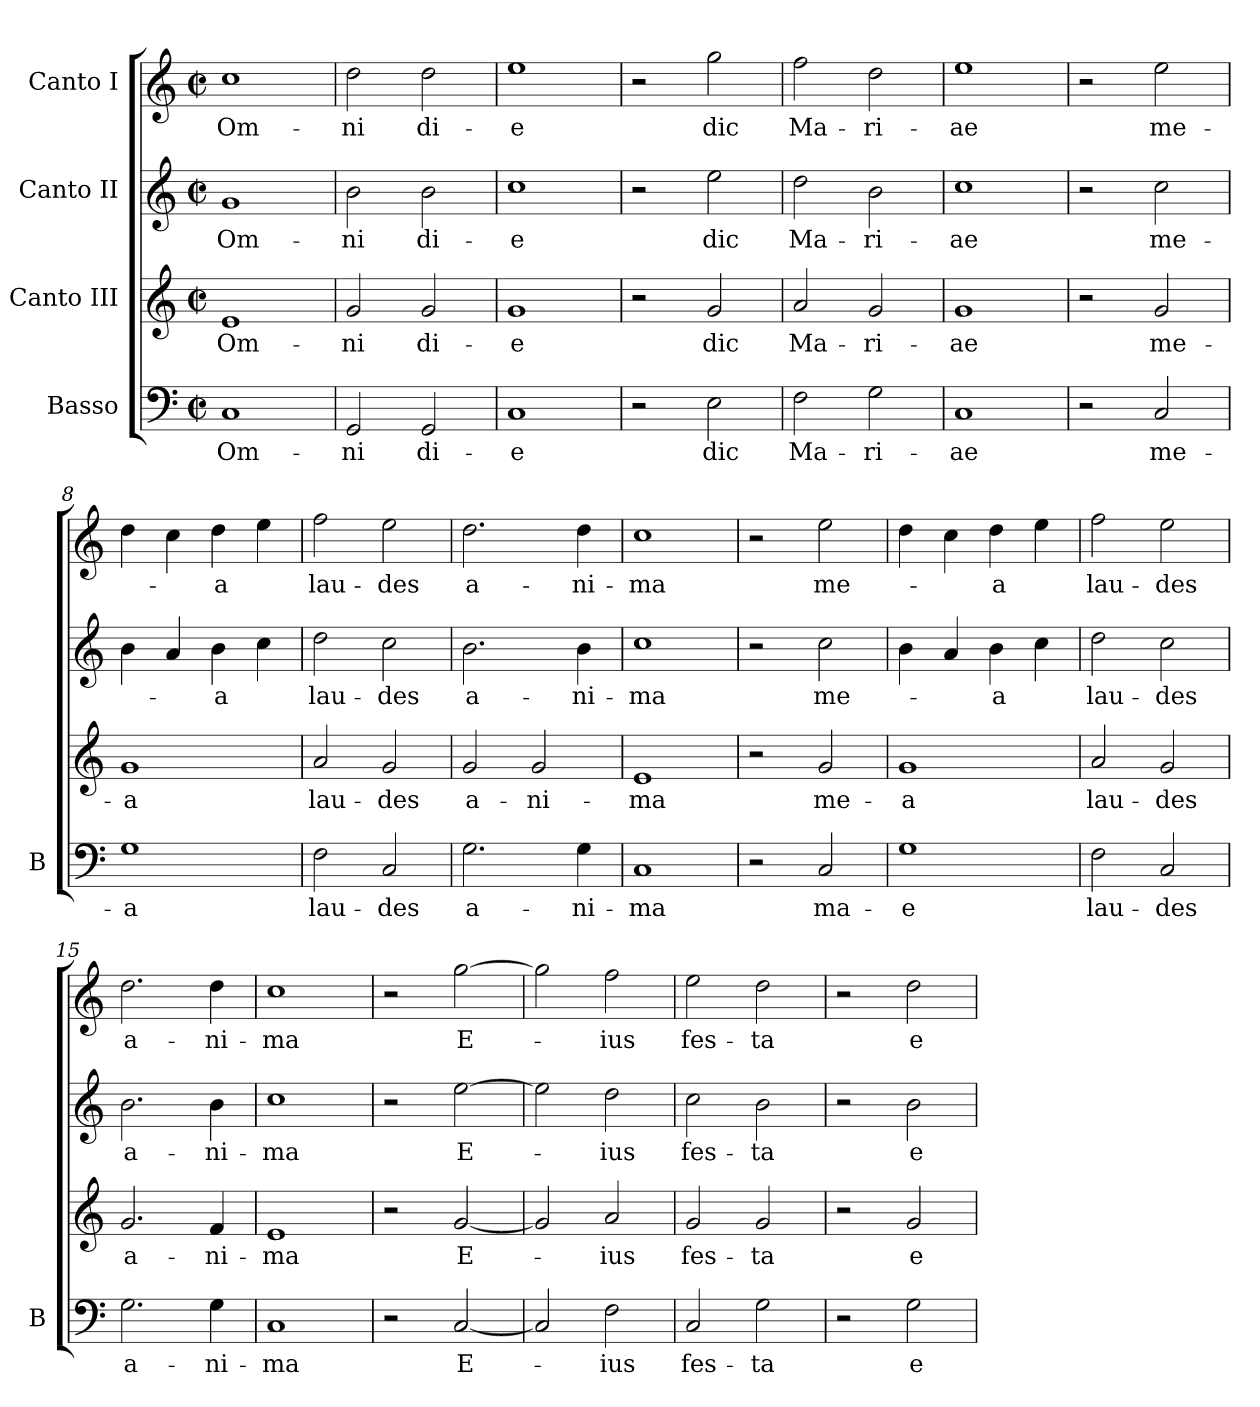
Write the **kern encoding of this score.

**kern	**text	**kern	**text	**kern	**text	**kern	**text
*part4	*part4	*part3	*part3	*part2	*part2	*part1	*part1
*staff4	*staff4	*staff3	*staff3	*staff2	*staff2	*staff1	*staff1
*I"Basso	*	*I"Canto III	*	*I"Canto II	*	*I"Canto I	*
*I'B	*	*	*	*	*	*	*
*clefF4	*	*clefG2	*	*clefG2	*	*clefG2	*
*k[]	*	*k[]	*	*k[]	*	*k[]	*
*M2/2	*	*M2/2	*	*M2/2	*	*M2/2	*
*met(c|)	*	*met(c|)	*	*met(c|)	*	*met(c|)	*
=1	=1	=1	=1	=1	=1	=1	=1
1C	Om-	1e	Om-	1g	Om-	1cc	Om-
=2	=2	=2	=2	=2	=2	=2	=2
2GG/	-ni	2g/	-ni	2b\	-ni	2dd\	-ni
2GG/	di-	2g/	di-	2b\	di-	2dd\	di-
=3	=3	=3	=3	=3	=3	=3	=3
1C	-e	1g	-e	1cc	-e	1ee	-e
=4	=4	=4	=4	=4	=4	=4	=4
2r	.	2r	.	2r	.	2r	.
2E\	dic	2g/	dic	2ee\	dic	2gg\	dic
=5	=5	=5	=5	=5	=5	=5	=5
2F\	Ma-	2a/	Ma-	2dd\	Ma-	2ff\	Ma-
2G\	-ri-	2g/	-ri-	2b\	-ri-	2dd\	-ri-
=6	=6	=6	=6	=6	=6	=6	=6
1C	-ae	1g	-ae	1cc	-ae	1ee	-ae
=7	=7	=7	=7	=7	=7	=7	=7
2r	.	2r	.	2r	.	2r	.
2C/	me-	2g/	me-	2cc\	me-	2ee\	me-
=8	=8	=8	=8	=8	=8	=8	=8
1G	-a	1g	-a	4b\	.	4dd\	.
.	.	.	.	4a/	.	4cc\	.
.	.	.	.	4b\	-a	4dd\	-a
.	.	.	.	4cc\	.	4ee\	.
=9	=9	=9	=9	=9	=9	=9	=9
2F\	lau-	2a/	lau-	2dd\	lau-	2ff\	lau-
2C/	-des	2g/	-des	2cc\	-des	2ee\	-des
=10	=10	=10	=10	=10	=10	=10	=10
2.G\	a-	2g/	a-	2.b\	a-	2.dd\	a-
.	.	2g/	-ni-	.	.	.	.
4G\	-ni-	.	.	4b\	-ni-	4dd\	-ni-
=11	=11	=11	=11	=11	=11	=11	=11
1C	-ma	1e	-ma	1cc	-ma	1cc	-ma
=12	=12	=12	=12	=12	=12	=12	=12
2r	.	2r	.	2r	.	2r	.
2C/	ma-	2g/	me-	2cc\	me-	2ee\	me-
=13	=13	=13	=13	=13	=13	=13	=13
1G	-e	1g	-a	4b\	.	4dd\	.
.	.	.	.	4a/	.	4cc\	.
.	.	.	.	4b\	-a	4dd\	-a
.	.	.	.	4cc\	.	4ee\	.
=14	=14	=14	=14	=14	=14	=14	=14
2F\	lau-	2a/	lau-	2dd\	lau-	2ff\	lau-
2C/	-des	2g/	-des	2cc\	-des	2ee\	-des
=15	=15	=15	=15	=15	=15	=15	=15
2.G\	a-	2.g/	a-	2.b\	a-	2.dd\	a-
4G\	-ni-	4f/	-ni-	4b\	-ni-	4dd\	-ni-
=16	=16	=16	=16	=16	=16	=16	=16
1C	-ma	1e	-ma	1cc	-ma	1cc	-ma
=17	=17	=17	=17	=17	=17	=17	=17
2r	.	2r	.	2r	.	2r	.
[2C/	E-	[2g/	E-	[2ee\	E-	[2gg\	E-
=18	=18	=18	=18	=18	=18	=18	=18
2C/]	.	2g/]	.	2ee\]	.	2gg\]	.
2F\	-ius	2a/	-ius	2dd\	-ius	2ff\	-ius
=19	=19	=19	=19	=19	=19	=19	=19
2C/	fes-	2g/	fes-	2cc\	fes-	2ee\	fes-
2G\	-ta	2g/	-ta	2b\	-ta	2dd\	-ta
=20	=20	=20	=20	=20	=20	=20	=20
2r	.	2r	.	2r	.	2r	.
2G\	e-	2g/	e-	2b\	e-	2dd\	e-
=	=	=	=	=	=	=	=
*-	*-	*-	*-	*-	*-	*-	*-
